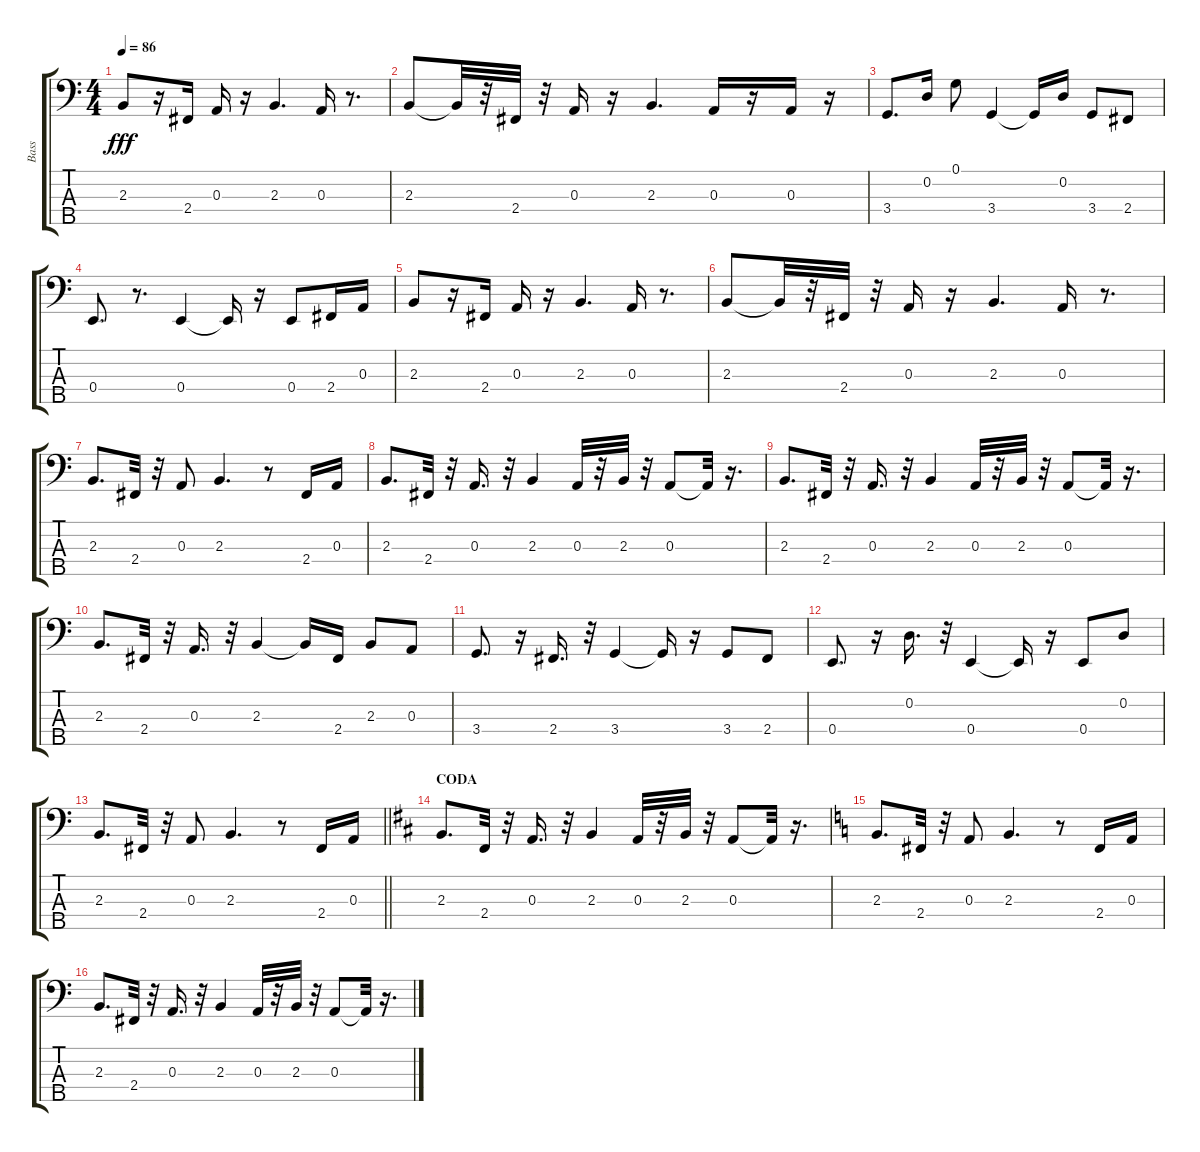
\track ("Bass" "Bass") {instrument electricbassfinger}
\staff {score tabs}
\tuning (G2 D2 A1 E1 B0) {hide}
\ts (4 4)
\tempo 86
\clef f4
\ks c
2.3.8{dy fff} r.16 2.4.16 0.3.16 r.16 2.3.4{d} 0.3.16 r.8{d} |
2.3.8 2.3{t}.32 r.32 2.4.32 r.32 0.3.16 r.16 2.3.4{d} 0.3.16 r.16 0.3.16 r.16 |
3.4.8{d} 0.2.16 0.1.8 3.4.4 3.4{t}.16 0.2.16 3.4.8 2.4.8 |
0.4.8{d} r.8{d} 0.4.4 0.4{t}.16 r.16 0.4.8 2.4.16 0.3.16 |
2.3.8 r.16 2.4.16 0.3.16 r.16 2.3.4{d} 0.3.16 r.8{d} |
2.3.8 2.3{t}.32 r.32 2.4.32 r.32 0.3.16 r.16 2.3.4{d} 0.3.16 r.8{d} |
2.3.8{d} 2.4.32 r.32 0.3.8 2.3.4{d} r.8 2.4.16 0.3.16 |
2.3.8{d} 2.4.32 r.32 0.3.16{d} r.32 2.3.4 0.3.32 r.32 2.3.32 r.32 0.3.8 0.3{t}.32 r.16{d} |
2.3.8{d} 2.4.32 r.32 0.3.16{d} r.32 2.3.4 0.3.32 r.32 2.3.32 r.32 0.3.8 0.3{t}.32 r.16{d} |
2.3.8{d} 2.4.32 r.32 0.3.16{d} r.32 2.3.4 2.3{t}.16 2.4.16 2.3.8 0.3.8 |
3.4.8{d} r.16 2.4.16{d} r.32 3.4.4 3.4{t}.16 r.16 3.4.8 2.4.8 |
0.4.8{d} r.16 0.2.16{d} r.32 0.4.4 0.4{t}.16 r.16 0.4.8 0.2.8 |
\barLineRight lightlight
2.3.8{d} 2.4.32 r.32 0.3.8 2.3.4{d} r.8 2.4.16 0.3.16 |
\section ("" "CODA")
\ks d
2.3.8{d} 2.4.32 r.32 0.3.16{d} r.32 2.3.4 0.3.32 r.32 2.3.32 r.32 0.3.8 0.3{t}.32 r.16{d} |
\ks c
2.3.8{d} 2.4.32 r.32 0.3.8 2.3.4{d} r.8 2.4.16 0.3.16 |
2.3.8{d} 2.4.32 r.32 0.3.16{d} r.32 2.3.4 0.3.32 r.32 2.3.32 r.32 0.3.8 0.3{t}.32 r.16{d}
